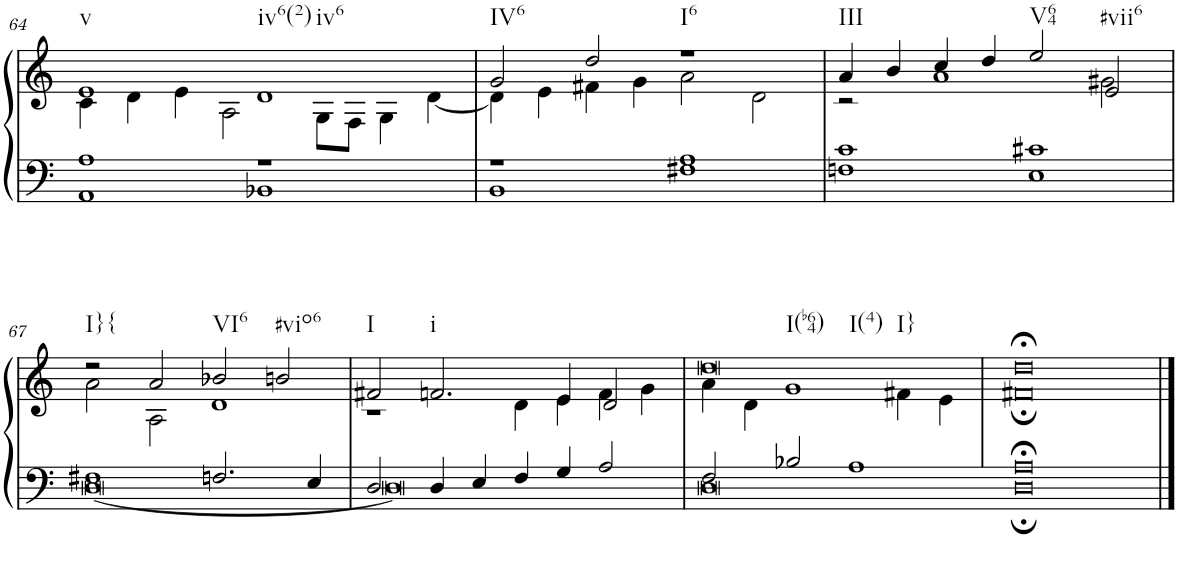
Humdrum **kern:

**kern	**kern
*part1	*part1
*staff2	*staff1
*I"Organ	*
*I'Org.	*
!!LO:PB:g=z
*clefF4	*clefG2
*k[]	*k[]
*M4/2	*M4/2
=64	=64
*^	*^
!	!	!LO:TX:b:t=v	!
1A	1AA	1e	4c\
.	.	.	4d\
.	.	.	4e\
.	.	.	2A\
!	!	!LO:TX:b:t=iv6(2)	!
!	!	!LO:TX:b:t=iv6	!
1r	1BB-X	1d	.
.	.	.	8G\L
.	.	.	8F\J
.	.	.	4G\
.	.	.	[4d\
=65	=65	=65	=65
!	!	!LO:TX:b:t=IV6	!
1r	1BB	2g/	4d\]
.	.	.	4e\
.	.	2dd/	4f#X\
.	.	.	4g\
!	!	!LO:TX:b:t=I6	!
1A	1F#X	1r	2a\
.	.	.	2d\
=66	=66	=66	=66
!	!	!LO:TX:b:t=III	!
1c	1Fn	4a/	2r
.	.	4b/	.
.	.	4cc/	1a
.	.	4dd/	.
!	!	!LO:TX:b:t=V64	!
1c#X	1E	2ee/	.
!	!	!LO:TX:b:t=#vii6	!
.	.	2e/	2g#X\
!!LO:LB:g=z	!!
=67	=67	=67	=67
!	!	!LO:TX:b:t=I}{	!
1F#X	[0D	2r	2a\
.	.	2a/	2A\
!	!	!LO:TX:b:t=VI6	!
2.Fn/	.	2b-X/	1d
!	!	!LO:TX:b:t=#vio6	!
.	.	2bn/	.
4E/	.	.	.
=68	=68	=68	=68
!	!	!LO:TX:b:t=I	!
2D/	0D]	2f#X/	1r
!	!	!LO:TX:b:t=i	!
4D/	.	2.fn/	.
4E/	.	.	.
4F/	.	.	4d\
4G/	.	4e/	4e\
2A/	.	2d/	4f\
.	.	.	4g\
=69-	=69-	=69-	=69-
!	!	!LO:TX:b:t=I(b64)	!
!	!	!LO:TX:b:t=I(4)	!
!	!	!LO:TX:b:t=I}	!
2F/	0D	0dd	4a\
.	.	.	4d\
2B-X/	.	.	1g
1A	.	.	.
.	.	.	4f#X\
.	.	.	4e\
=70	=70	=70	=70
0A;<	0D;	0dd;<	0f#X;
*v	*v	*	*
*	*v	*v
==	==
*-	*-
